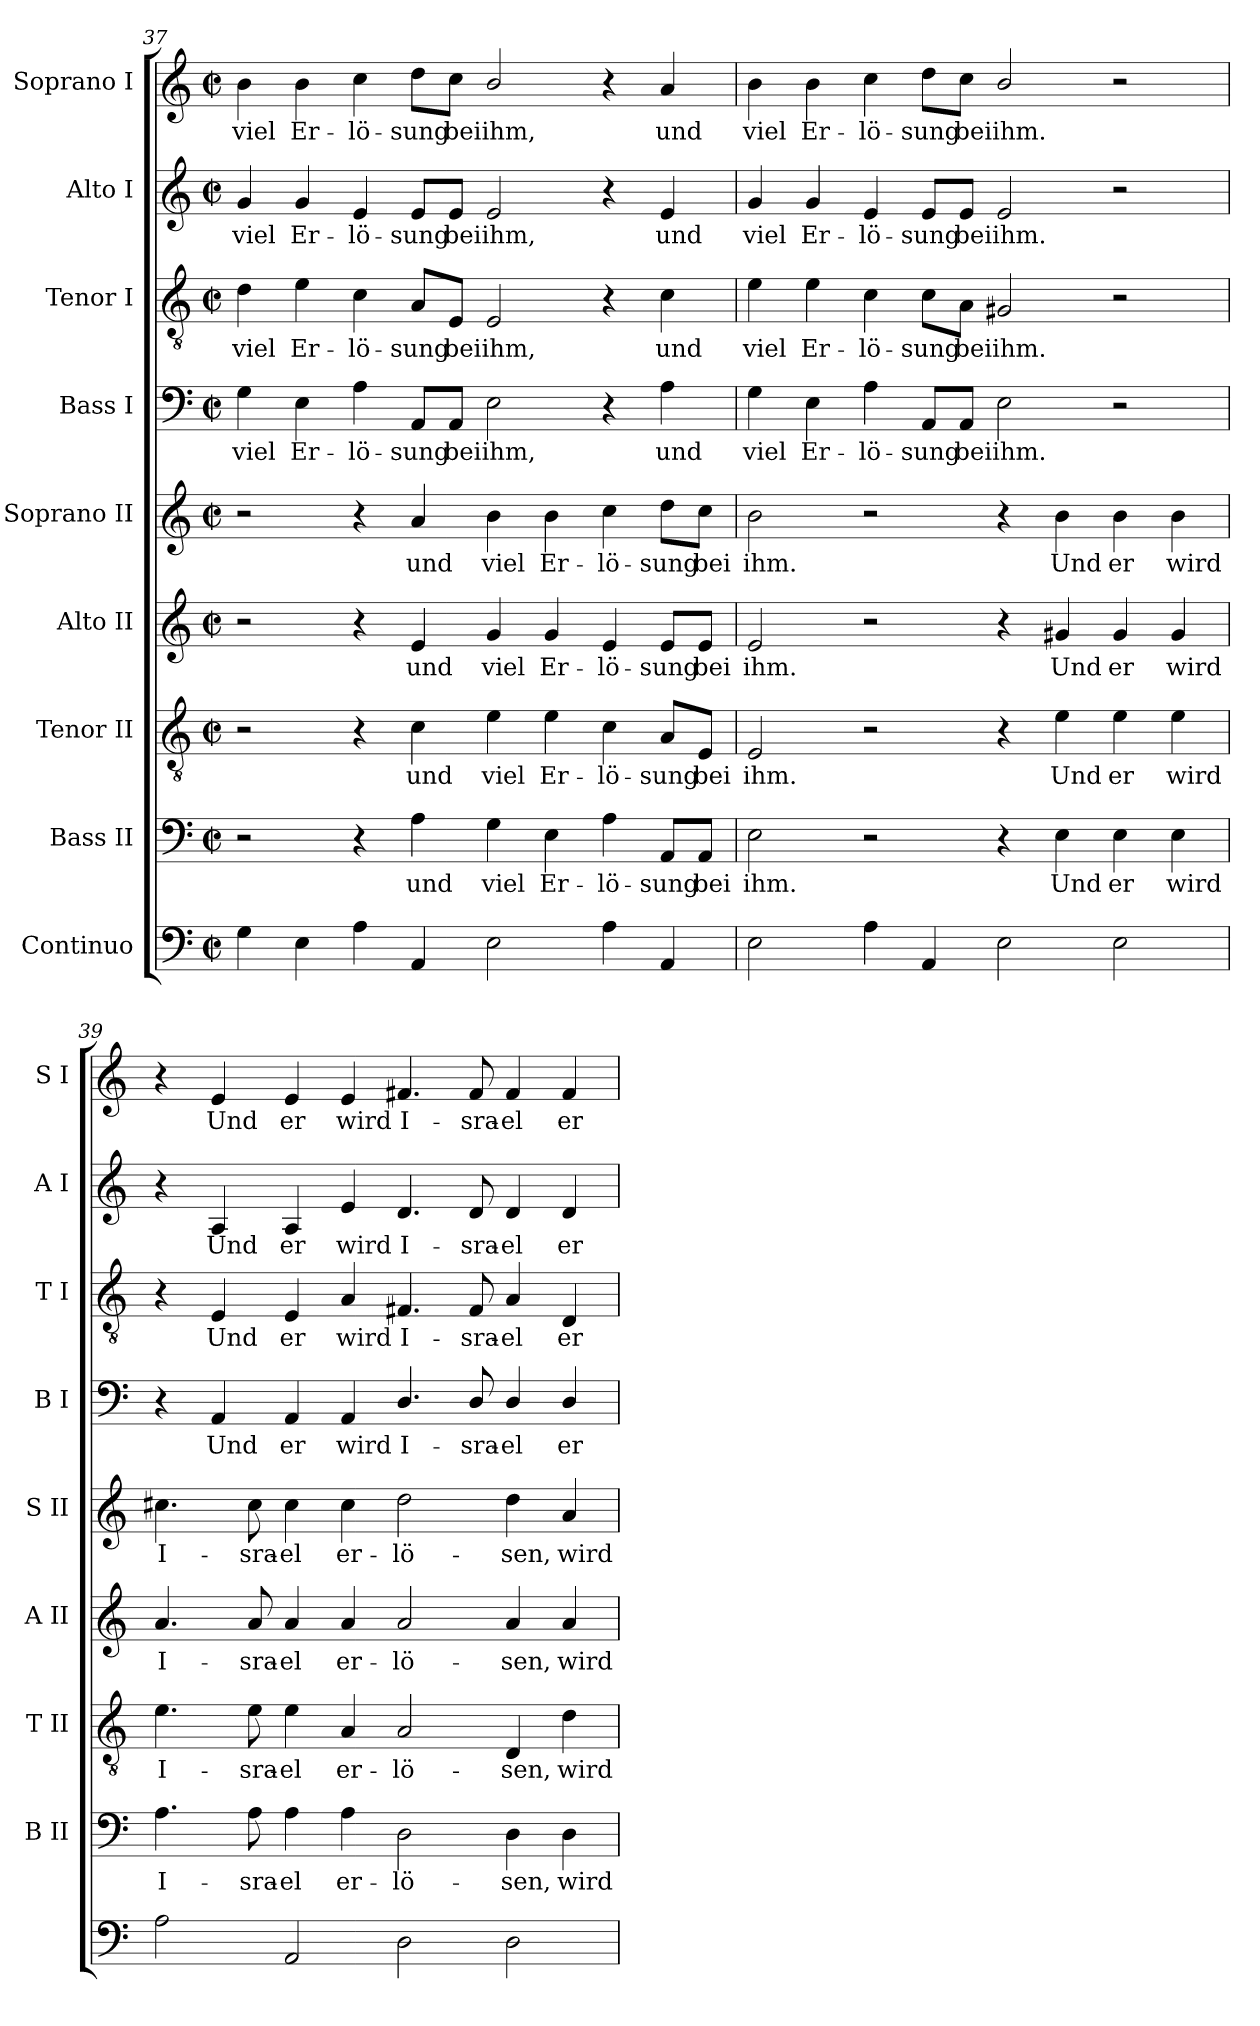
**kern	**kern	**text	**kern	**text	**kern	**text	**kern	**text	**kern	**text	**kern	**text	**kern	**text	**kern	**text
*part9	*part8	*part8	*part7	*part7	*part6	*part6	*part5	*part5	*part4	*part4	*part3	*part3	*part2	*part2	*part1	*part1
*staff9	*staff8	*staff8	*staff7	*staff7	*staff6	*staff6	*staff5	*staff5	*staff4	*staff4	*staff3	*staff3	*staff2	*staff2	*staff1	*staff1
*I"Continuo	*I"Bass II	*	*I"Tenor II	*	*I"Alto II	*	*I"Soprano II	*	*I"Bass I	*	*I"Tenor I	*	*I"Alto I	*	*I"Soprano I	*
*	*I'B II	*	*I'T II	*	*I'A II	*	*I'S II	*	*I'B I	*	*I'T I	*	*I'A I	*	*I'S I	*
!!LO:LB:g=z
*clefF4	*clefF4	*	*clefGv2	*	*clefG2	*	*clefG2	*	*clefF4	*	*clefGv2	*	*clefG2	*	*clefG2	*
*k[]	*k[]	*	*k[]	*	*k[]	*	*k[]	*	*k[]	*	*k[]	*	*k[]	*	*k[]	*
*C:	*C:	*	*C:	*	*C:	*	*C:	*	*C:	*	*C:	*	*C:	*	*C:	*
*M4/2	*M4/2	*	*M4/2	*	*M4/2	*	*M4/2	*	*M4/2	*	*M4/2	*	*M4/2	*	*M4/2	*
*met(c|)	*met(c|)	*	*met(c|)	*	*met(c|)	*	*met(c|)	*	*met(c|)	*	*met(c|)	*	*met(c|)	*	*met(c|)	*
=37	=37	=37	=37	=37	=37	=37	=37	=37	=37	=37	=37	=37	=37	=37	=37	=37
!	!	!	!	!	!	!	!	!	!	!LO:LY:b	!	!LO:LY:b	!	!LO:LY:b	!	!LO:LY:b
4G	2r	.	2r	.	2r	.	2r	.	4G	viel	4d	viel	4g	viel	4b	viel
!	!	!	!	!	!	!	!	!	!	!LO:LY:b	!	!LO:LY:b	!	!LO:LY:b	!	!LO:LY:b
4E	.	.	.	.	.	.	.	.	4E	Er-	4e	Er-	4g	Er-	4b	Er-
!	!	!	!	!	!	!	!	!	!	!LO:LY:b	!	!LO:LY:b	!	!LO:LY:b	!	!LO:LY:b
4A	4r	.	4r	.	4r	.	4r	.	4A	-lö-	4c	-lö-	4e	-lö-	4cc	-lö-
!	!	!LO:LY:b	!	!LO:LY:b	!	!LO:LY:b	!	!LO:LY:b	!	!LO:LY:b	!	!LO:LY:b	!	!LO:LY:b	!	!LO:LY:b
4AA	4A	und	4c	und	4e	und	4a	und	8AA/L	-sung	8A/L	-sung	8e/L	-sung	8dd\L	-sung
!	!	!	!	!	!	!	!	!	!	!LO:LY:b	!	!LO:LY:b	!	!LO:LY:b	!	!LO:LY:b
.	.	.	.	.	.	.	.	.	8AA/J	bei	8E/J	bei	8e/J	bei	8cc\J	bei
!	!	!LO:LY:b	!	!LO:LY:b	!	!LO:LY:b	!	!LO:LY:b	!	!LO:LY:b	!	!LO:LY:b	!	!LO:LY:b	!	!LO:LY:b
2E	4G	viel	4e	viel	4g	viel	4b	viel	2E	ihm,	2E	ihm,	2e	ihm,	2b/	ihm,
!	!	!LO:LY:b	!	!LO:LY:b	!	!LO:LY:b	!	!LO:LY:b	!	!	!	!	!	!	!	!
.	4E	Er-	4e	Er-	4g	Er-	4b	Er-	.	.	.	.	.	.	.	.
!	!	!LO:LY:b	!	!LO:LY:b	!	!LO:LY:b	!	!LO:LY:b	!	!	!	!	!	!	!	!
4A	4A	-lö-	4c	-lö-	4e	-lö-	4cc	-lö-	4r	.	4r	.	4r	.	4r	.
!	!	!LO:LY:b	!	!LO:LY:b	!	!LO:LY:b	!	!LO:LY:b	!	!LO:LY:b	!	!LO:LY:b	!	!LO:LY:b	!	!LO:LY:b
4AA	8AA/L	-sung	8A/L	-sung	8e/L	-sung	8dd\L	-sung	4A	und	4c	und	4e	und	4a	und
!	!	!LO:LY:b	!	!LO:LY:b	!	!LO:LY:b	!	!LO:LY:b	!	!	!	!	!	!	!	!
.	8AA/J	bei	8E/J	bei	8e/J	bei	8cc\J	bei	.	.	.	.	.	.	.	.
=38	=38	=38	=38	=38	=38	=38	=38	=38	=38	=38	=38	=38	=38	=38	=38	=38
!	!	!LO:LY:b	!	!LO:LY:b	!	!LO:LY:b	!	!LO:LY:b	!	!LO:LY:b	!	!LO:LY:b	!	!LO:LY:b	!	!LO:LY:b
2E	2E	ihm.	2E	ihm.	2e	ihm.	2b	ihm.	4G	viel	4e	viel	4g	viel	4b	viel
!	!	!	!	!	!	!	!	!	!	!LO:LY:b	!	!LO:LY:b	!	!LO:LY:b	!	!LO:LY:b
.	.	.	.	.	.	.	.	.	4E	Er-	4e	Er-	4g	Er-	4b	Er-
!	!	!	!	!	!	!	!	!	!	!LO:LY:b	!	!LO:LY:b	!	!LO:LY:b	!	!LO:LY:b
4A	2r	.	2r	.	2r	.	2r	.	4A	-lö-	4c	-lö-	4e	-lö-	4cc	-lö-
!	!	!	!	!	!	!	!	!	!	!LO:LY:b	!	!LO:LY:b	!	!LO:LY:b	!	!LO:LY:b
4AA	.	.	.	.	.	.	.	.	8AA/L	-sung	8c\L	-sung	8e/L	-sung	8dd\L	-sung
!	!	!	!	!	!	!	!	!	!	!LO:LY:b	!	!LO:LY:b	!	!LO:LY:b	!	!LO:LY:b
.	.	.	.	.	.	.	.	.	8AA/J	bei	8A\J	bei	8e/J	bei	8cc\J	bei
!	!	!	!	!	!	!	!	!	!	!LO:LY:b	!	!LO:LY:b	!	!LO:LY:b	!	!LO:LY:b
2E	4r	.	4r	.	4r	.	4r	.	2E	ihm.	2G#X	ihm.	2e	ihm.	2b/	ihm.
!	!	!LO:LY:b	!	!LO:LY:b	!	!LO:LY:b	!	!LO:LY:b	!	!	!	!	!	!	!	!
.	4E	Und	4e	Und	4g#X	Und	4b	Und	.	.	.	.	.	.	.	.
!	!	!LO:LY:b	!	!LO:LY:b	!	!LO:LY:b	!	!LO:LY:b	!	!	!	!	!	!	!	!
2E	4E	er	4e	er	4g#	er	4b	er	2r	.	2r	.	2r	.	2r	.
!	!	!LO:LY:b	!	!LO:LY:b	!	!LO:LY:b	!	!LO:LY:b	!	!	!	!	!	!	!	!
.	4E	wird	4e	wird	4g#	wird	4b	wird	.	.	.	.	.	.	.	.
=39	=39	=39	=39	=39	=39	=39	=39	=39	=39	=39	=39	=39	=39	=39	=39	=39
!	!	!LO:LY:b	!	!LO:LY:b	!	!LO:LY:b	!	!LO:LY:b	!	!	!	!	!	!	!	!
2A	4.A	I-	4.e	I-	4.a	I-	4.cc#X	I-	4r	.	4r	.	4r	.	4r	.
!	!	!	!	!	!	!	!	!	!	!LO:LY:b	!	!LO:LY:b	!	!LO:LY:b	!	!LO:LY:b
.	.	.	.	.	.	.	.	.	4AA	Und	4E	Und	4A	Und	4e	Und
!	!	!LO:LY:b	!	!LO:LY:b	!	!LO:LY:b	!	!LO:LY:b	!	!	!	!	!	!	!	!
.	8A	-sra-	8e	-sra-	8a	-sra-	8cc#	-sra-	.	.	.	.	.	.	.	.
!	!	!LO:LY:b	!	!LO:LY:b	!	!LO:LY:b	!	!LO:LY:b	!	!LO:LY:b	!	!LO:LY:b	!	!LO:LY:b	!	!LO:LY:b
2AA	4A	-el	4e	-el	4a	-el	4cc#	-el	4AA	er	4E	er	4A	er	4e	er
!	!	!LO:LY:b	!	!LO:LY:b	!	!LO:LY:b	!	!LO:LY:b	!	!LO:LY:b	!	!LO:LY:b	!	!LO:LY:b	!	!LO:LY:b
.	4A	er-	4A	er-	4a	er-	4cc#	er-	4AA	wird	4A	wird	4e	wird	4e	wird
!	!	!LO:LY:b	!	!LO:LY:b	!	!LO:LY:b	!	!LO:LY:b	!	!LO:LY:b	!	!LO:LY:b	!	!LO:LY:b	!	!LO:LY:b
2D	2D	-lö-	2A	-lö-	2a	-lö-	2dd	-lö-	4.D/	I-	4.F#X	I-	4.d	I-	4.f#X	I-
!	!	!	!	!	!	!	!	!	!	!LO:LY:b	!	!LO:LY:b	!	!LO:LY:b	!	!LO:LY:b
.	.	.	.	.	.	.	.	.	8D/	-sra-	8F#	-sra-	8d	-sra-	8f#	-sra-
!	!	!LO:LY:b	!	!LO:LY:b	!	!LO:LY:b	!	!LO:LY:b	!	!LO:LY:b	!	!LO:LY:b	!	!LO:LY:b	!	!LO:LY:b
2D	4D	-sen,	4D	-sen,	4a	-sen,	4dd	-sen,	4D/	-el	4A	-el	4d	-el	4f#	-el
!	!	!LO:LY:b	!	!LO:LY:b	!	!LO:LY:b	!	!LO:LY:b	!	!LO:LY:b	!	!LO:LY:b	!	!LO:LY:b	!	!LO:LY:b
.	4D	wird	4d	wird	4a	wird	4a	wird	4D/	er-	4D	er-	4d	er-	4f#	er-
=	=	=	=	=	=	=	=	=	=	=	=	=	=	=	=	=
*-	*-	*-	*-	*-	*-	*-	*-	*-	*-	*-	*-	*-	*-	*-	*-	*-
